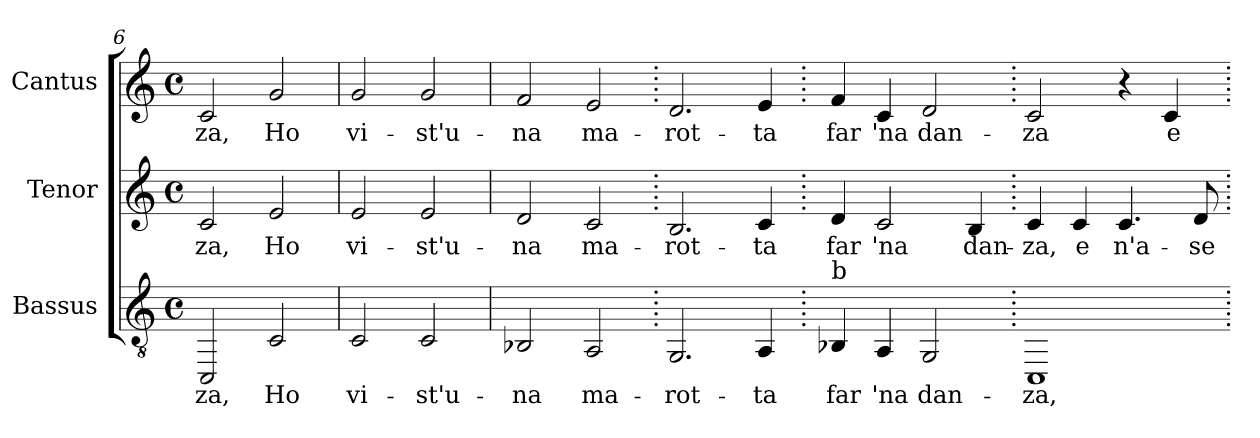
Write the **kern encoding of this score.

**kern	**text	**kern	**text	**kern	**text
*part3	*part3	*part2	*part2	*part1	*part1
*staff3	*staff3	*staff2	*staff2	*staff1	*staff1
*I"Bassus	*	*I"Tenor	*	*I"Cantus	*
*	*	*	*	*I'Cant.	*
*clefGv2	*	*clefG2	*	*clefG2	*
*k[]	*	*k[]	*	*k[]	*
*C:	*	*C:	*	*C:	*
*M4/4	*	*M4/4	*	*M4/4	*
*met(c)	*	*met(c)	*	*met(c)	*
=6	=6	=6	=6	=6	=6
!	!LO:LY:b:color=#000000	!	!	!	!
!	!	!	!LO:LY:b:color=#000000	!	!
!	!	!	!	!	!LO:LY:b:color=#000000
2CCi/	-za,	2ci/	-za,	2ci/	-za,
!	!LO:LY:b:color=#000000	!	!	!	!
!	!	!	!LO:LY:b:color=#000000	!	!
!	!	!	!	!	!LO:LY:b:color=#000000
2Ci/	Ho	2ei/	Ho	2gi/	Ho
=7	=7	=7	=7	=7	=7
!	!LO:LY:b:color=#000000	!	!	!	!
!	!	!	!LO:LY:b:color=#000000	!	!
!	!	!	!	!	!LO:LY:b:color=#000000
2Ci/	vi-	2ei/	vi-	2gi/	vi-
!	!LO:LY:b:color=#000000	!	!	!	!
!	!	!	!LO:LY:b:color=#000000	!	!
!	!	!	!	!	!LO:LY:b:color=#000000
2Ci/	-st'u-	2ei/	-st'u-	2gi/	-st'u-
=8	=8	=8	=8	=8	=8
!	!LO:LY:b:color=#000000	!	!	!	!
!	!	!	!LO:LY:b:color=#000000	!	!
!	!	!	!	!	!LO:LY:b:color=#000000
2BB-Xi/	-na	2di/	-na	2fi/	-na
!	!LO:LY:b:color=#000000	!	!	!	!
!	!	!	!LO:LY:b:color=#000000	!	!
!	!	!	!	!	!LO:LY:b:color=#000000
2AAi/	ma-	2ci/	ma-	2ei/	ma-
!!LO:LB:g=z
=9.	=9.	=9.	=9.	=9.	=9.
!	!LO:LY:b:color=#000000	!	!	!	!
!	!	!	!LO:LY:b:color=#000000	!	!
!	!	!	!	!	!LO:LY:b:color=#000000
2.GGi/	-rot-	2.Bi/	-rot-	2.di/	-rot-
!	!LO:LY:b:color=#000000	!	!	!	!
!	!	!	!LO:LY:b:color=#000000	!	!
!	!	!	!	!	!LO:LY:b:color=#000000
4AAi/	-ta	4ci/	-ta	4ei/	-ta
=10.	=10.	=10.	=10.	=10.	=10.
!	!LO:LY:b:color=#000000	!	!	!	!
!	!	!	!LO:LY:b:color=#000000	!	!
!LO:TX:a:t=b	!	!	!	!	!
!	!	!	!	!	!LO:LY:b:color=#000000
4BB-i/	far	4di/	far	4fi/	far
!	!LO:LY:b:color=#000000	!	!	!	!
!	!	!	!LO:LY:b:color=#000000	!	!
!	!	!	!	!	!LO:LY:b:color=#000000
4AAi/	'na	2ci/	'na	4ci/	'na
!	!LO:LY:b:color=#000000	!	!	!	!
!	!	!	!	!	!LO:LY:b:color=#000000
2GGi/	dan-	.	.	2di/	dan-
!	!	!	!LO:LY:b:color=#000000	!	!
.	.	4Bi/	dan-	.	.
=11.	=11.	=11.	=11.	=11.	=11.
!	!LO:LY:b:color=#000000	!	!	!	!
!	!	!	!LO:LY:b:color=#000000	!	!
!	!	!	!	!	!LO:LY:b:color=#000000
1CCi	-za,	4ci/	-za,	2ci/	-za
!	!	!	!LO:LY:b:color=#000000	!	!
.	.	4ci/	e	.	.
!	!	!	!LO:LY:b:color=#000000	!	!
.	.	4.ci/	n'a-	4r	.
!	!	!	!	!	!LO:LY:b:color=#000000
.	.	.	.	4ci/	e
!	!	!	!LO:LY:b:color=#000000	!	!
.	.	8di/	-se-	.	.
=.	=.	=.	=.	=.	=.
*-	*-	*-	*-	*-	*-
